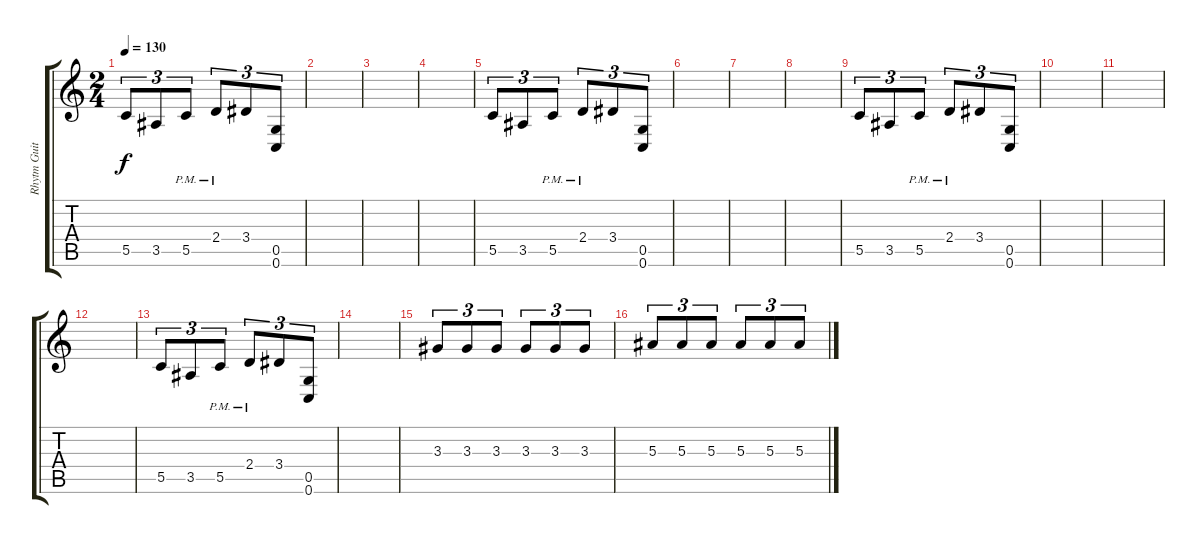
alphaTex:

\track ("Rhytm Guitar" "Rhytm Guit") {instrument overdrivenguitar}
\staff {score tabs}
\tuning (D4 A3 F3 C3 G2 C2) {hide}
\ts (2 4)
\tempo 130
\clef g2
\ks c
5.5.8{tu (3 2) dy f} 3.5.8{tu (3 2)} 5.5{pm}.8{tu (3 2)} 2.4{pm}.8{tu (3 2)} 3.4.8{tu (3 2)} (0.5 0.6).8{tu (3 2)} |
|
|
|
5.5.8{tu (3 2)} 3.5.8{tu (3 2)} 5.5{pm}.8{tu (3 2)} 2.4{pm}.8{tu (3 2)} 3.4.8{tu (3 2)} (0.5 0.6).8{tu (3 2)} |
|
|
|
5.5.8{tu (3 2)} 3.5.8{tu (3 2)} 5.5{pm}.8{tu (3 2)} 2.4{pm}.8{tu (3 2)} 3.4.8{tu (3 2)} (0.5 0.6).8{tu (3 2)} |
|
|
|
5.5.8{tu (3 2)} 3.5.8{tu (3 2)} 5.5{pm}.8{tu (3 2)} 2.4{pm}.8{tu (3 2)} 3.4.8{tu (3 2)} (0.5 0.6).8{tu (3 2)} |
|
3.3.8{tu (3 2) balance 8} 3.3.8{tu (3 2)} 3.3.8{tu (3 2)} 3.3.8{tu (3 2)} 3.3.8{tu (3 2)} 3.3.8{tu (3 2)} |
5.3.8{tu (3 2)} 5.3.8{tu (3 2)} 5.3.8{tu (3 2)} 5.3.8{tu (3 2)} 5.3.8{tu (3 2)} 5.3.8{tu (3 2)}
